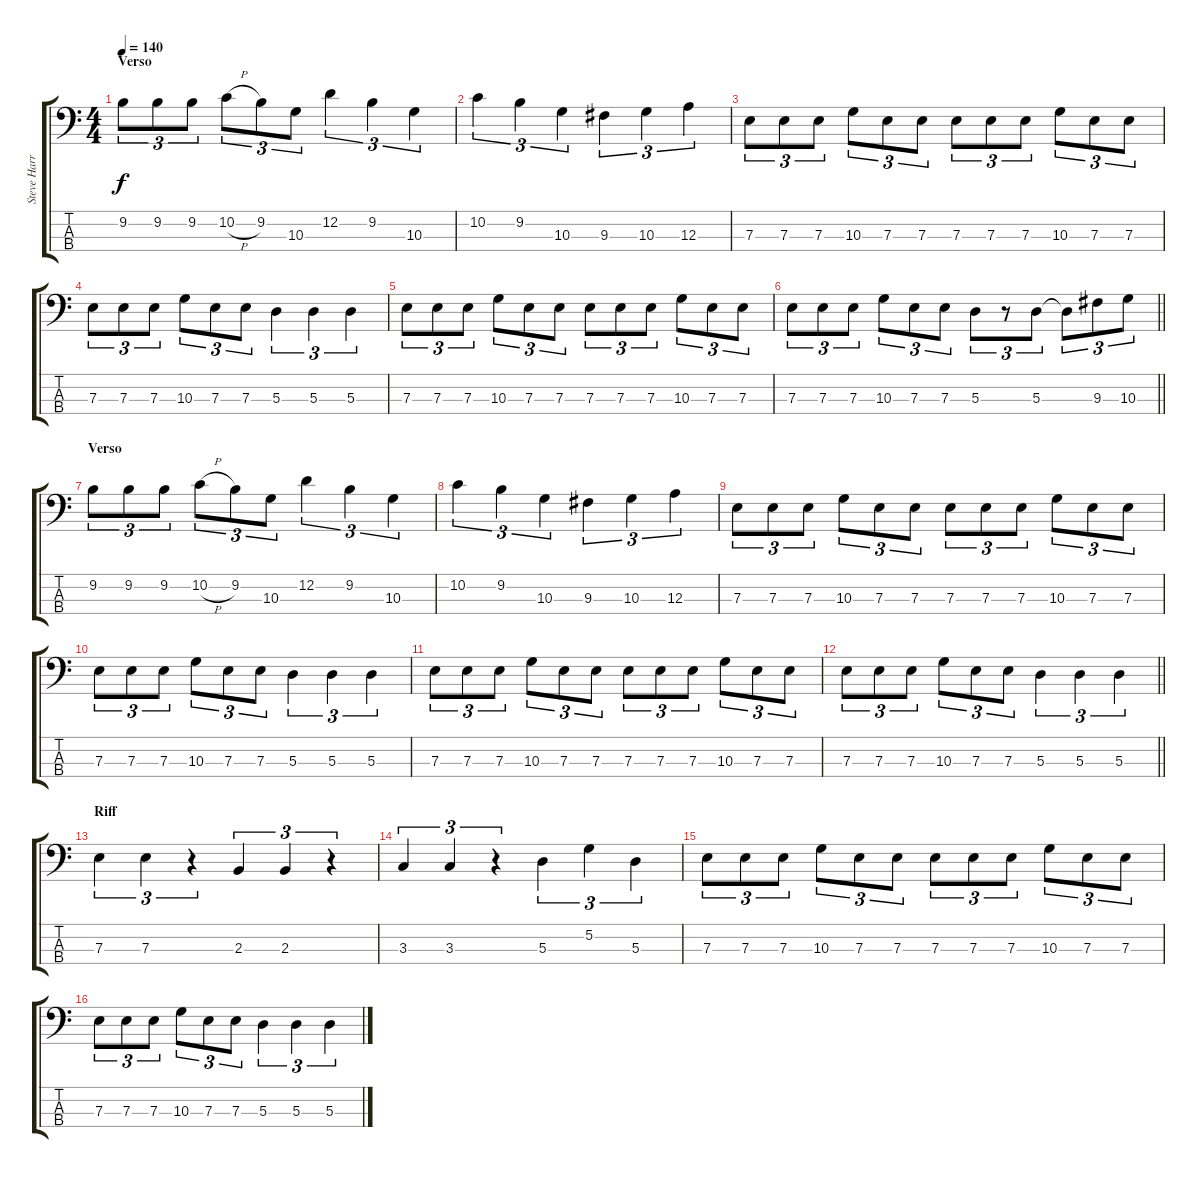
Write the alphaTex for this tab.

\track ("Steve Harris" "Steve Harr") {instrument electricbassfinger}
\staff {score tabs}
\tuning (G2 D2 A1 E1) {hide}
\ts (4 4)
\section ("" "Verso")
\tempo 140
\clef f4
\ks c
9.2.8{tu (3 2) dy f} 9.2.8{tu (3 2)} 9.2.8{tu (3 2)} 10.2{h}.8{tu (3 2)} 9.2.8{tu (3 2)} 10.3.8{tu (3 2)} 12.2.4{tu (3 2)} 9.2.4{tu (3 2)} 10.3.4{tu (3 2)} |
10.2.4{tu (3 2)} 9.2.4{tu (3 2)} 10.3.4{tu (3 2)} 9.3.4{tu (3 2)} 10.3.4{tu (3 2)} 12.3.4{tu (3 2)} |
7.3.8{tu (3 2)} 7.3.8{tu (3 2)} 7.3.8{tu (3 2)} 10.3.8{tu (3 2)} 7.3.8{tu (3 2)} 7.3.8{tu (3 2)} 7.3.8{tu (3 2)} 7.3.8{tu (3 2)} 7.3.8{tu (3 2)} 10.3.8{tu (3 2)} 7.3.8{tu (3 2)} 7.3.8{tu (3 2)} |
7.3.8{tu (3 2)} 7.3.8{tu (3 2)} 7.3.8{tu (3 2)} 10.3.8{tu (3 2)} 7.3.8{tu (3 2)} 7.3.8{tu (3 2)} 5.3.4{tu (3 2)} 5.3.4{tu (3 2)} 5.3.4{tu (3 2)} |
7.3.8{tu (3 2)} 7.3.8{tu (3 2)} 7.3.8{tu (3 2)} 10.3.8{tu (3 2)} 7.3.8{tu (3 2)} 7.3.8{tu (3 2)} 7.3.8{tu (3 2)} 7.3.8{tu (3 2)} 7.3.8{tu (3 2)} 10.3.8{tu (3 2)} 7.3.8{tu (3 2)} 7.3.8{tu (3 2)} |
\barLineRight lightlight
7.3.8{tu (3 2)} 7.3.8{tu (3 2)} 7.3.8{tu (3 2)} 10.3.8{tu (3 2)} 7.3.8{tu (3 2)} 7.3.8{tu (3 2)} 5.3.8{tu (3 2)} r.8{tu (3 2)} 5.3.8{tu (3 2)} 5.3{t}.8{tu (3 2)} 9.3.8{tu (3 2)} 10.3.8{tu (3 2)} |
\section ("" "Verso")
9.2.8{tu (3 2)} 9.2.8{tu (3 2)} 9.2.8{tu (3 2)} 10.2{h}.8{tu (3 2)} 9.2.8{tu (3 2)} 10.3.8{tu (3 2)} 12.2.4{tu (3 2)} 9.2.4{tu (3 2)} 10.3.4{tu (3 2)} |
10.2.4{tu (3 2)} 9.2.4{tu (3 2)} 10.3.4{tu (3 2)} 9.3.4{tu (3 2)} 10.3.4{tu (3 2)} 12.3.4{tu (3 2)} |
7.3.8{tu (3 2)} 7.3.8{tu (3 2)} 7.3.8{tu (3 2)} 10.3.8{tu (3 2)} 7.3.8{tu (3 2)} 7.3.8{tu (3 2)} 7.3.8{tu (3 2)} 7.3.8{tu (3 2)} 7.3.8{tu (3 2)} 10.3.8{tu (3 2)} 7.3.8{tu (3 2)} 7.3.8{tu (3 2)} |
7.3.8{tu (3 2)} 7.3.8{tu (3 2)} 7.3.8{tu (3 2)} 10.3.8{tu (3 2)} 7.3.8{tu (3 2)} 7.3.8{tu (3 2)} 5.3.4{tu (3 2)} 5.3.4{tu (3 2)} 5.3.4{tu (3 2)} |
7.3.8{tu (3 2)} 7.3.8{tu (3 2)} 7.3.8{tu (3 2)} 10.3.8{tu (3 2)} 7.3.8{tu (3 2)} 7.3.8{tu (3 2)} 7.3.8{tu (3 2)} 7.3.8{tu (3 2)} 7.3.8{tu (3 2)} 10.3.8{tu (3 2)} 7.3.8{tu (3 2)} 7.3.8{tu (3 2)} |
\barLineRight lightlight
7.3.8{tu (3 2)} 7.3.8{tu (3 2)} 7.3.8{tu (3 2)} 10.3.8{tu (3 2)} 7.3.8{tu (3 2)} 7.3.8{tu (3 2)} 5.3.4{tu (3 2)} 5.3.4{tu (3 2)} 5.3.4{tu (3 2)} |
\section ("" "Riff")
7.3.4{tu (3 2)} 7.3.4{tu (3 2)} r.4{tu (3 2)} 2.3.4{tu (3 2)} 2.3.4{tu (3 2)} r.4{tu (3 2)} |
3.3.4{tu (3 2)} 3.3.4{tu (3 2)} r.4{tu (3 2)} 5.3.4{tu (3 2)} 5.2.4{tu (3 2)} 5.3.4{tu (3 2)} |
7.3.8{tu (3 2)} 7.3.8{tu (3 2)} 7.3.8{tu (3 2)} 10.3.8{tu (3 2)} 7.3.8{tu (3 2)} 7.3.8{tu (3 2)} 7.3.8{tu (3 2)} 7.3.8{tu (3 2)} 7.3.8{tu (3 2)} 10.3.8{tu (3 2)} 7.3.8{tu (3 2)} 7.3.8{tu (3 2)} |
7.3.8{tu (3 2)} 7.3.8{tu (3 2)} 7.3.8{tu (3 2)} 10.3.8{tu (3 2)} 7.3.8{tu (3 2)} 7.3.8{tu (3 2)} 5.3.4{tu (3 2)} 5.3.4{tu (3 2)} 5.3.4{tu (3 2)}
